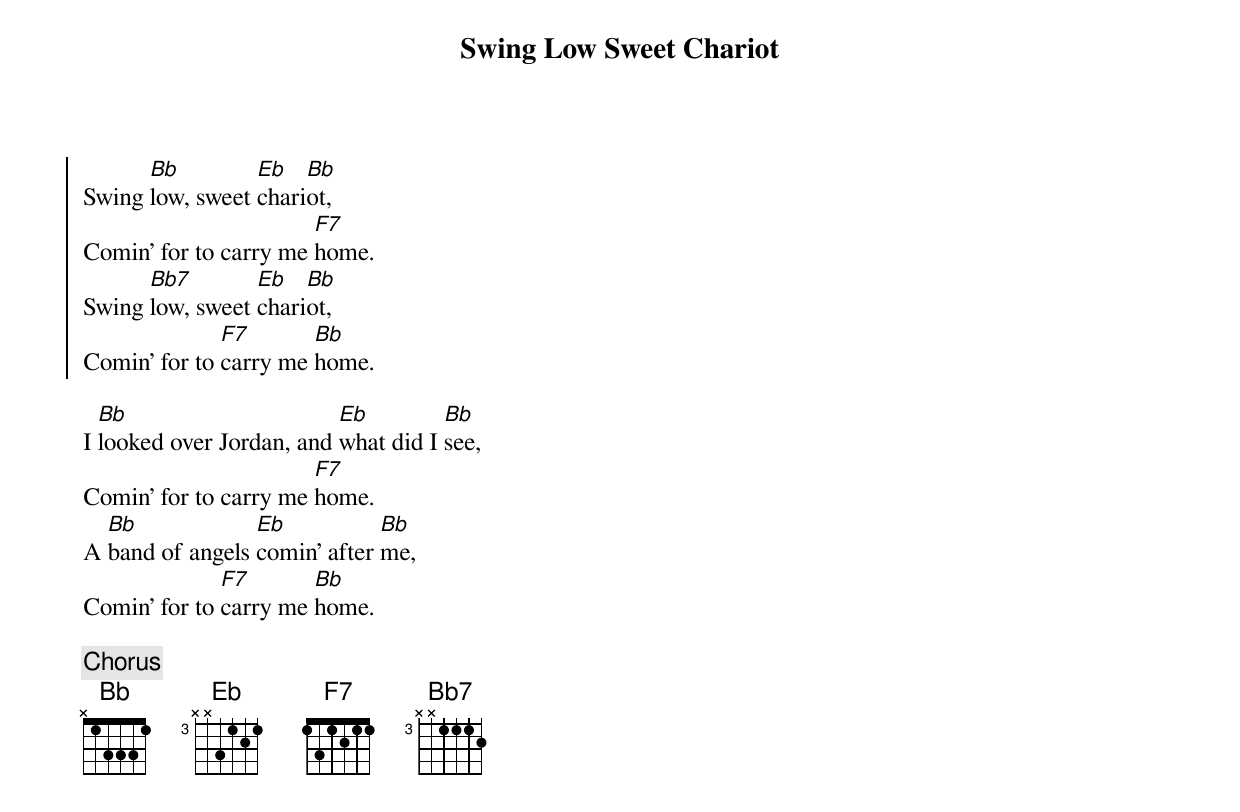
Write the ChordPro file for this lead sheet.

{title: Swing Low Sweet Chariot}

{start_of_chorus}
Swing [Bb]low, sweet [Eb]chari[Bb]ot,
Comin' for to carry me [F7]home.
Swing [Bb7]low, sweet [Eb]chari[Bb]ot,
Comin' for to [F7]carry me [Bb]home.
{end_of_chorus}

I [Bb]looked over Jordan, and [Eb]what did I [Bb]see,
Comin' for to carry me [F7]home.
A [Bb]band of angels [Eb]comin' after [Bb]me,
Comin' for to [F7]carry me [Bb]home.

{comment: Chorus}
